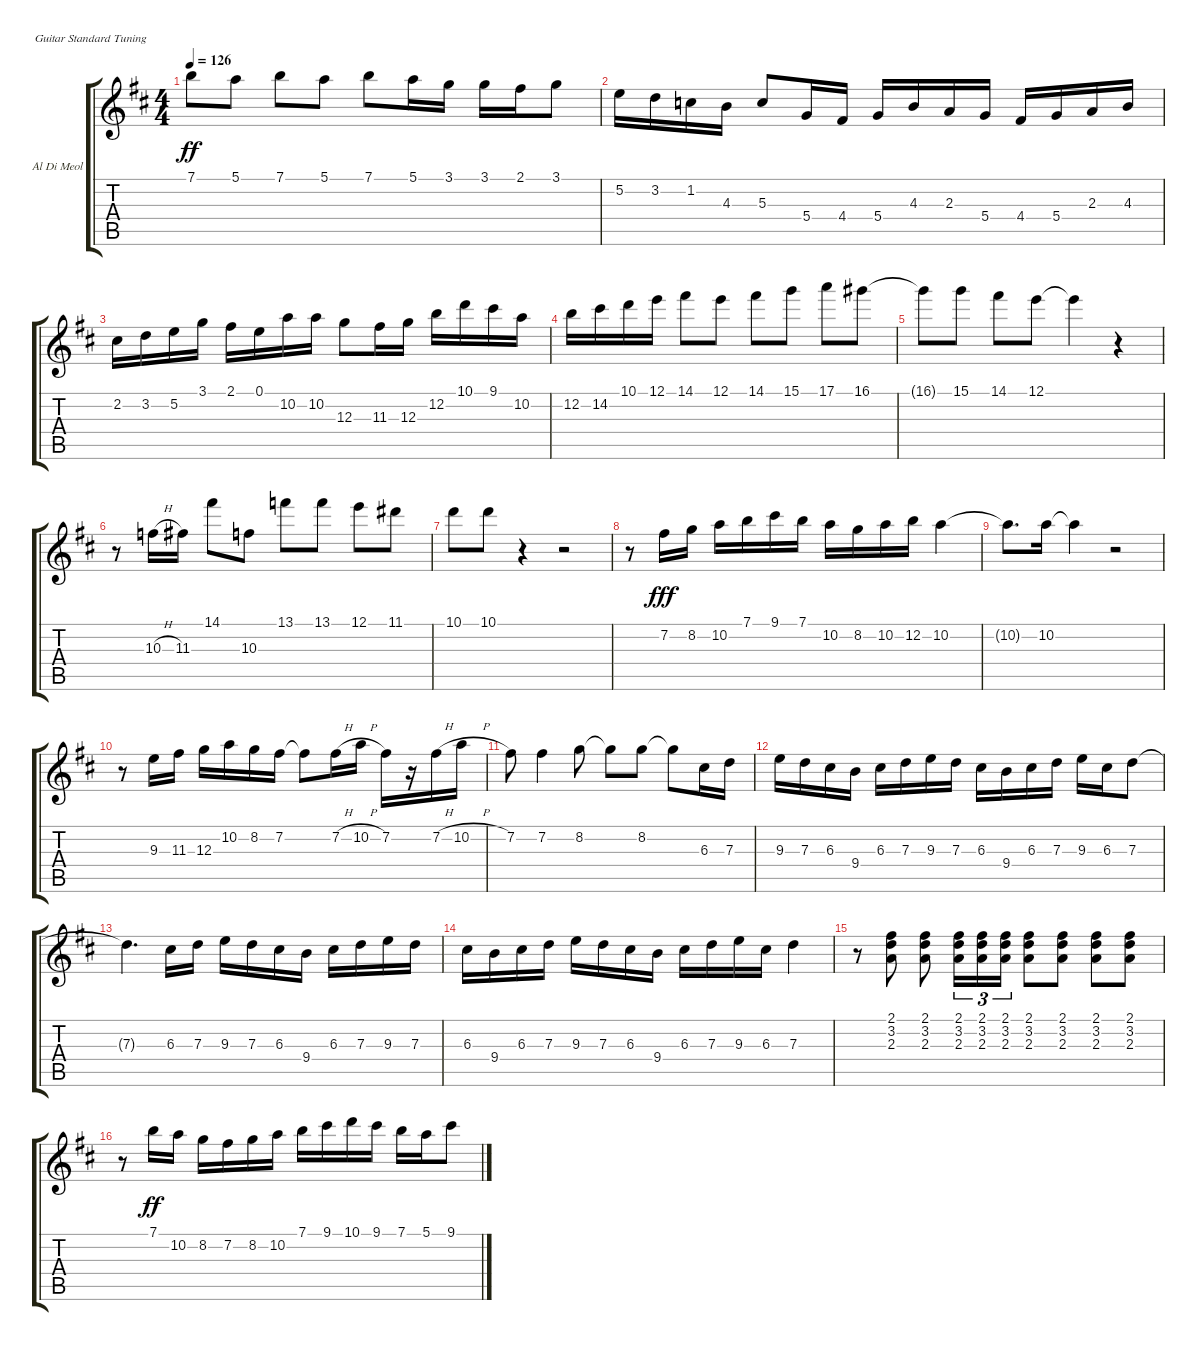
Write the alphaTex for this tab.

\bracketExtendMode groupsimilarinstruments
\firstSystemTrackNameOrientation horizontal
\otherSystemsTrackNameOrientation horizontal
\track ("Al Di Meola" "Al Di Meol") {instrument acousticguitarsteel}
\staff {score tabs}
\tuning (E4 B3 G3 D3 A2 E2)
\ts (4 4)
\tempo 126
\clef g2
\ks d
7.1{t}.8{dy ff} 5.1.8 7.1.8 5.1.8 7.1.8 5.1.16 3.1.16 3.1.16 2.1.16 3.1.8 |
5.2.16 3.2.16 1.2.16 4.3.16 5.3.8 5.4.16 4.4.16 5.4.16 4.3.16 2.3.16 5.4.16 4.4.16 5.4.16 2.3.16 4.3.16 |
2.2.16 3.2.16 5.2.16 3.1.16 2.1.16 0.1.16 10.2.16 10.2.16 12.3.8 11.3.16 12.3.16 12.2.16 10.1.16 9.1.16 10.2.16 |
12.2.16 14.2.16 10.1.16 12.1.16 14.1.8 12.1.8 14.1.8 15.1.8 17.1.8 16.1.8 |
16.1{t}.8 15.1.8 14.1.8 12.1.8 12.1{t}.4 r.4 |
r.8 10.3{h}.16 11.3.16 14.1.8 10.3.8 13.1.8 13.1.8 12.1.8 11.1.8 |
10.1.8 10.1.8 r.4 r.2 |
r.8 7.2.16{dy fff} 8.2.16 10.2.16 7.1.16 9.1.16 7.1.16 10.2.16 8.2.16 10.2.16 12.2.16 10.2.4 |
10.2{t}.8{d} 10.2.16 10.2{t}.4 r.2 |
r.8 9.3.16 11.3.16 12.3.16 10.2.16 8.2.16 7.2.16 7.2{t}.8 7.2{h}.16 10.2{h}.16 7.2.16 r.16 7.2{h}.16 10.2{h}.16 |
7.2.8 7.2.4 8.2.8 8.2{t}.8 8.2.8 8.2{t}.8 6.3.16 7.3.16 |
9.3.16 7.3.16 6.3.16 9.4.16 6.3.16 7.3.16 9.3.16 7.3.16 6.3.16 9.4.16 6.3.16 7.3.16 9.3.16 6.3.16 7.3.8 |
7.3{t}.4{d} 6.3.16 7.3.16 9.3.16 7.3.16 6.3.16 9.4.16 6.3.16 7.3.16 9.3.16 7.3.16 |
6.3.16 9.4.16 6.3.16 7.3.16 9.3.16 7.3.16 6.3.16 9.4.16 6.3.16 7.3.16 9.3.16 6.3.16 7.3.4 |
r.8 (2.1 3.2 2.3).8 (2.1 3.2 2.3).8 (2.1 3.2 2.3).16{tu (3 2)} (2.1 3.2 2.3).16{tu (3 2)} (2.1 3.2 2.3).16{tu (3 2)} (2.1 3.2 2.3).8 (2.1 3.2 2.3).8 (2.1 3.2 2.3).8 (2.1 3.2 2.3).8 |
r.8 7.1.16{dy ff} 10.2.16 8.2.16 7.2.16 8.2.16 10.2.16 7.1.16 9.1.16 10.1.16 9.1.16 7.1.16 5.1.16 9.1.8
